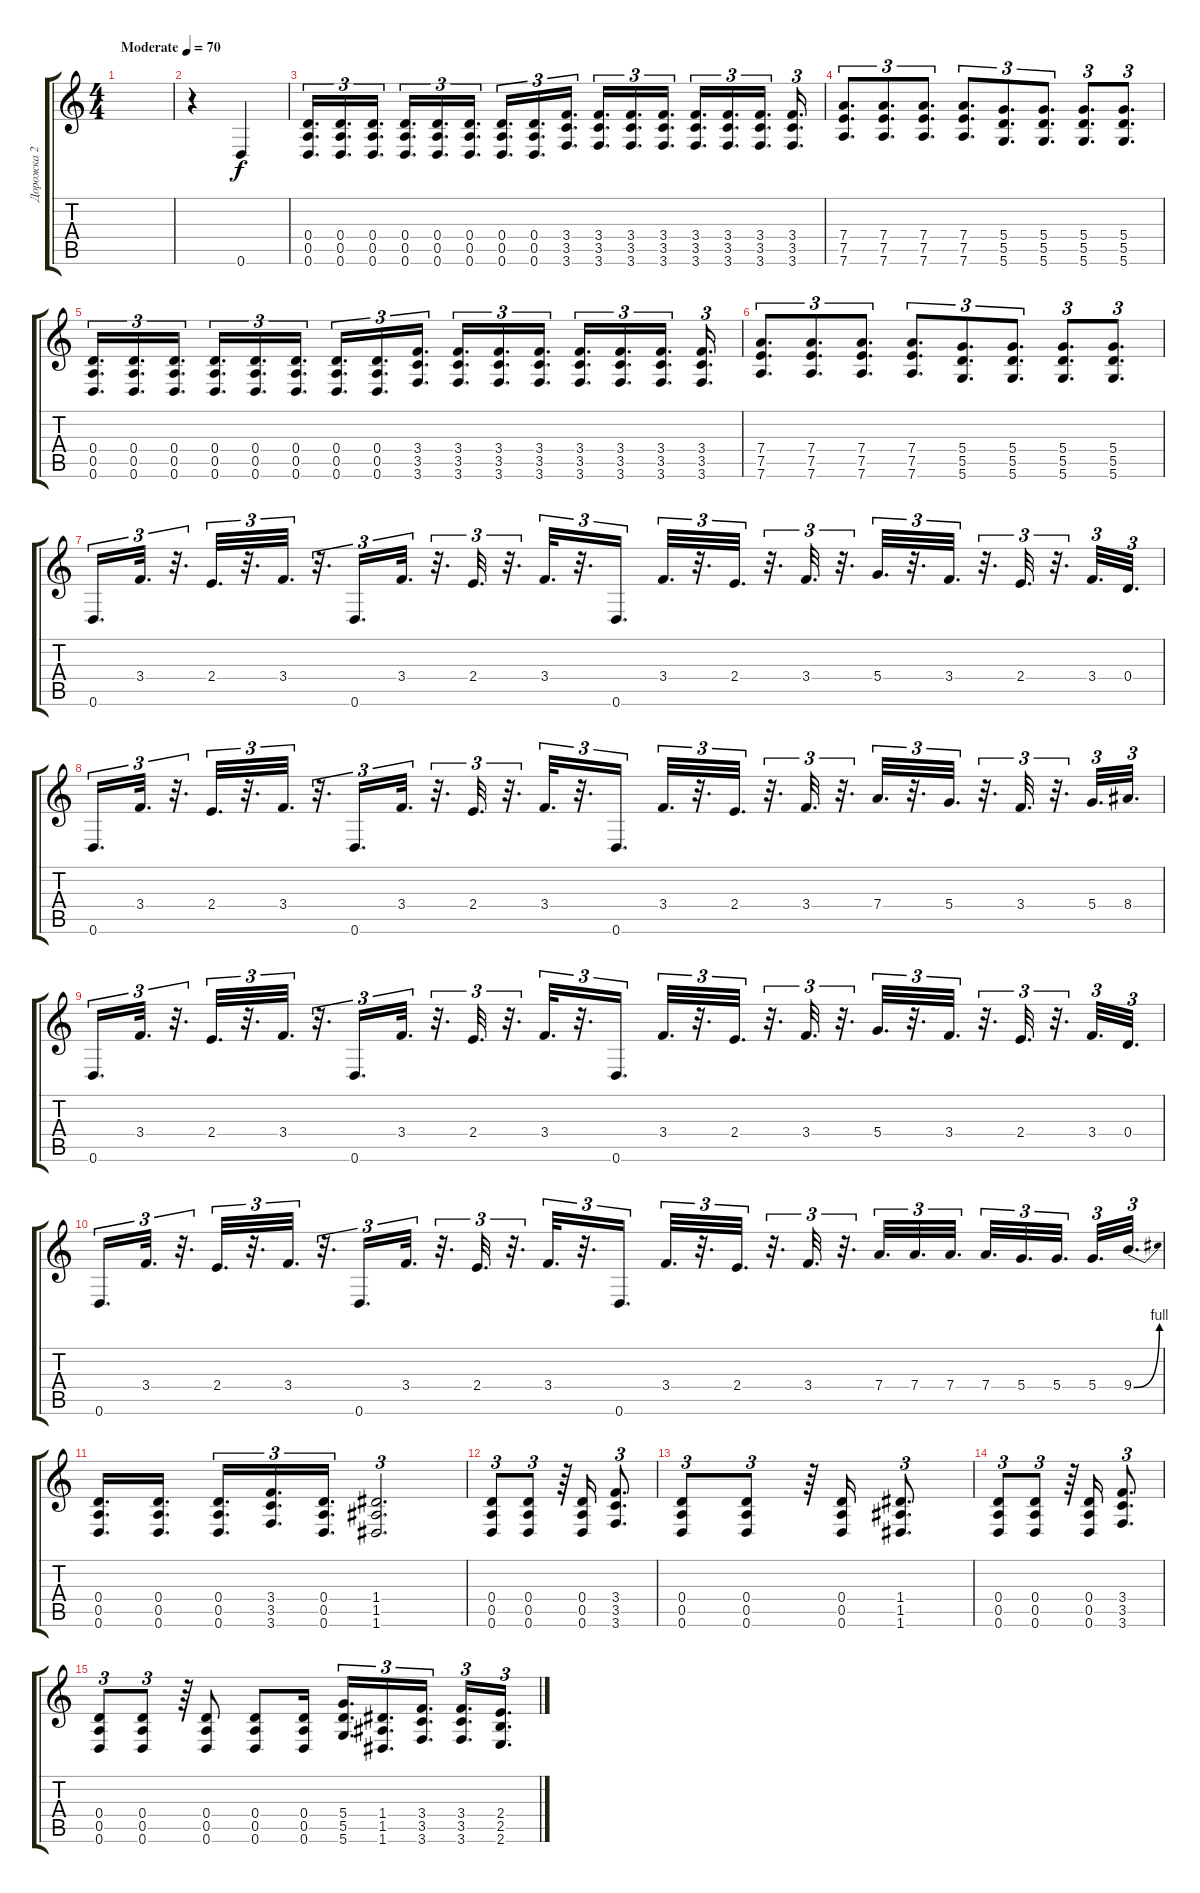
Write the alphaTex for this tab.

\track ("Дорожка 2" "Дорожка 2") {instrument overdrivenguitar}
\staff {score tabs}
\tuning (E4 B3 G3 D3 A2 D2) {hide}
\ts (4 4)
\tempo (70 "Moderate")
\clef g2
\ks c
|
r.4 0.6.4 |
(0.4 0.5 0.6).16{d tu (3 2)} (0.4 0.5 0.6).16{d tu (3 2)} (0.4 0.5 0.6).16{d tu (3 2)} (0.4 0.5 0.6).16{d tu (3 2)} (0.4 0.5 0.6).16{d tu (3 2)} (0.4 0.5 0.6).16{d tu (3 2)} (0.4 0.5 0.6).16{d tu (3 2)} (0.4 0.5 0.6).16{d tu (3 2)} (3.4 3.5 3.6).16{d tu (3 2)} (3.4 3.5 3.6).16{d tu (3 2)} (3.4 3.5 3.6).16{d tu (3 2)} (3.4 3.5 3.6).16{d tu (3 2)} (3.4 3.5 3.6).16{d tu (3 2)} (3.4 3.5 3.6).16{d tu (3 2)} (3.4 3.5 3.6).16{d tu (3 2)} (3.4 3.5 3.6).16{d tu (3 2)} |
(7.4 7.5 7.6).8{d tu (3 2)} (7.4 7.5 7.6).8{d tu (3 2)} (7.4 7.5 7.6).8{d tu (3 2)} (7.4 7.5 7.6).8{d tu (3 2)} (5.4 5.5 5.6).8{d tu (3 2)} (5.4 5.5 5.6).8{d tu (3 2)} (5.4 5.5 5.6).8{d tu (3 2)} (5.4 5.5 5.6).8{d tu (3 2)} |
(0.4 0.5 0.6).16{d tu (3 2)} (0.4 0.5 0.6).16{d tu (3 2)} (0.4 0.5 0.6).16{d tu (3 2)} (0.4 0.5 0.6).16{d tu (3 2)} (0.4 0.5 0.6).16{d tu (3 2)} (0.4 0.5 0.6).16{d tu (3 2)} (0.4 0.5 0.6).16{d tu (3 2)} (0.4 0.5 0.6).16{d tu (3 2)} (3.4 3.5 3.6).16{d tu (3 2)} (3.4 3.5 3.6).16{d tu (3 2)} (3.4 3.5 3.6).16{d tu (3 2)} (3.4 3.5 3.6).16{d tu (3 2)} (3.4 3.5 3.6).16{d tu (3 2)} (3.4 3.5 3.6).16{d tu (3 2)} (3.4 3.5 3.6).16{d tu (3 2)} (3.4 3.5 3.6).16{d tu (3 2)} |
(7.4 7.5 7.6).8{d tu (3 2)} (7.4 7.5 7.6).8{d tu (3 2)} (7.4 7.5 7.6).8{d tu (3 2)} (7.4 7.5 7.6).8{d tu (3 2)} (5.4 5.5 5.6).8{d tu (3 2)} (5.4 5.5 5.6).8{d tu (3 2)} (5.4 5.5 5.6).8{d tu (3 2)} (5.4 5.5 5.6).8{d tu (3 2)} |
0.6.16{d tu (3 2)} 3.4.32{d tu (3 2)} r.32{d tu (3 2)} 2.4.32{d tu (3 2)} r.32{d tu (3 2)} 3.4.32{d tu (3 2)} r.32{d tu (3 2)} 0.6.16{d tu (3 2)} 3.4.32{d tu (3 2)} r.32{d tu (3 2)} 2.4.32{d tu (3 2)} r.32{d tu (3 2)} 3.4.32{d tu (3 2)} r.32{d tu (3 2)} 0.6.16{d tu (3 2)} 3.4.32{d tu (3 2)} r.32{d tu (3 2)} 2.4.32{d tu (3 2)} r.32{d tu (3 2)} 3.4.32{d tu (3 2)} r.32{d tu (3 2)} 5.4.32{d tu (3 2)} r.32{d tu (3 2)} 3.4.32{d tu (3 2)} r.32{d tu (3 2)} 2.4.32{d tu (3 2)} r.32{d tu (3 2)} 3.4.32{d tu (3 2)} 0.4.32{d tu (3 2)} |
0.6.16{d tu (3 2)} 3.4.32{d tu (3 2)} r.32{d tu (3 2)} 2.4.32{d tu (3 2)} r.32{d tu (3 2)} 3.4.32{d tu (3 2)} r.32{d tu (3 2)} 0.6.16{d tu (3 2)} 3.4.32{d tu (3 2)} r.32{d tu (3 2)} 2.4.32{d tu (3 2)} r.32{d tu (3 2)} 3.4.32{d tu (3 2)} r.32{d tu (3 2)} 0.6.16{d tu (3 2)} 3.4.32{d tu (3 2)} r.32{d tu (3 2)} 2.4.32{d tu (3 2)} r.32{d tu (3 2)} 3.4.32{d tu (3 2)} r.32{d tu (3 2)} 7.4.32{d tu (3 2)} r.32{d tu (3 2)} 5.4.32{d tu (3 2)} r.32{d tu (3 2)} 3.4.32{d tu (3 2)} r.32{d tu (3 2)} 5.4.32{d tu (3 2)} 8.4.32{d tu (3 2)} |
0.6.16{d tu (3 2)} 3.4.32{d tu (3 2)} r.32{d tu (3 2)} 2.4.32{d tu (3 2)} r.32{d tu (3 2)} 3.4.32{d tu (3 2)} r.32{d tu (3 2)} 0.6.16{d tu (3 2)} 3.4.32{d tu (3 2)} r.32{d tu (3 2)} 2.4.32{d tu (3 2)} r.32{d tu (3 2)} 3.4.32{d tu (3 2)} r.32{d tu (3 2)} 0.6.16{d tu (3 2)} 3.4.32{d tu (3 2)} r.32{d tu (3 2)} 2.4.32{d tu (3 2)} r.32{d tu (3 2)} 3.4.32{d tu (3 2)} r.32{d tu (3 2)} 5.4.32{d tu (3 2)} r.32{d tu (3 2)} 3.4.32{d tu (3 2)} r.32{d tu (3 2)} 2.4.32{d tu (3 2)} r.32{d tu (3 2)} 3.4.32{d tu (3 2)} 0.4.32{d tu (3 2)} |
0.6.16{d tu (3 2)} 3.4.32{d tu (3 2)} r.32{d tu (3 2)} 2.4.32{d tu (3 2)} r.32{d tu (3 2)} 3.4.32{d tu (3 2)} r.32{d tu (3 2)} 0.6.16{d tu (3 2)} 3.4.32{d tu (3 2)} r.32{d tu (3 2)} 2.4.32{d tu (3 2)} r.32{d tu (3 2)} 3.4.32{d tu (3 2)} r.32{d tu (3 2)} 0.6.16{d tu (3 2)} 3.4.32{d tu (3 2)} r.32{d tu (3 2)} 2.4.32{d tu (3 2)} r.32{d tu (3 2)} 3.4.32{d tu (3 2)} r.32{d tu (3 2)} 7.4.32{d tu (3 2)} 7.4.32{d tu (3 2)} 7.4.32{d tu (3 2)} 7.4.32{d tu (3 2)} 5.4.32{d tu (3 2)} 5.4.32{d tu (3 2)} 5.4.32{d tu (3 2)} 9.4{be (bend 0 0 60 4)}.32{d tu (3 2)} |
(0.4 0.5 0.6).16{d} (0.4 0.5 0.6).16{d beam splitsecondary} (0.4 0.5 0.6).16{d tu (3 2)} (3.4 3.5 3.6).16{d tu (3 2)} (0.4 0.5 0.6).16{d tu (3 2)} (1.4 1.5 1.6).2{d tu (3 2)} |
(0.4 0.5 0.6).8{tu (3 2)} (0.4 0.5 0.6).8{tu (3 2)} r.64 (0.4 0.5 0.6).16 (3.4 3.5 3.6).8{d tu (3 2)} |
(0.4 0.5 0.6).8{tu (3 2)} (0.4 0.5 0.6).8{tu (3 2)} r.64 (0.4 0.5 0.6).16 (1.4 1.5 1.6).8{d tu (3 2)} |
(0.4 0.5 0.6).8{tu (3 2)} (0.4 0.5 0.6).8{tu (3 2)} r.64 (0.4 0.5 0.6).16 (3.4 3.5 3.6).8{d tu (3 2)} |
(0.4 0.5 0.6).8{tu (3 2)} (0.4 0.5 0.6).8{tu (3 2)} r.64 (0.4 0.5 0.6).8 (0.4 0.5 0.6).8 (0.4 0.5 0.6).16 (5.4 5.5 5.6).16{d tu (3 2)} (1.4 1.5 1.6).16{d tu (3 2)} (3.4 3.5 3.6).16{d tu (3 2)} (3.4 3.5 3.6).16{d tu (3 2)} (2.4 2.5 2.6).16{d tu (3 2)}
